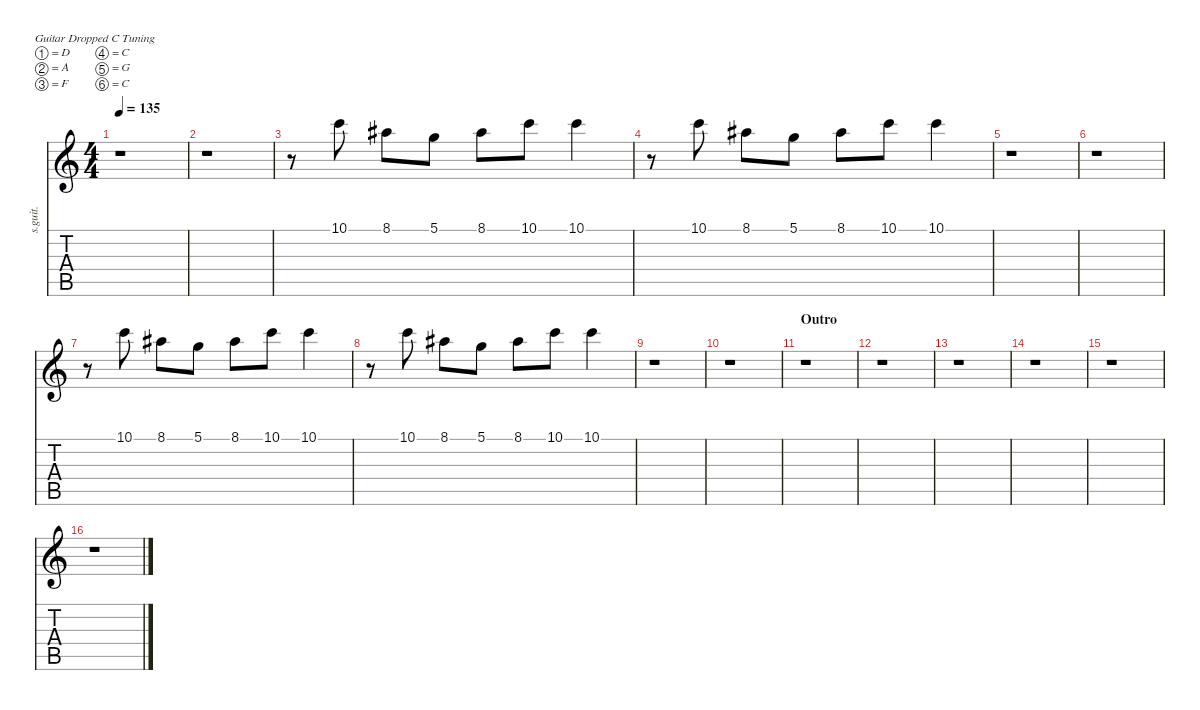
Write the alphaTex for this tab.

\defaultSystemsLayout 4
\hideDynamics
\bracketExtendMode nobrackets
\track ("Jen Ledger (Backing Vocals)" "s.guit.") {instrument sopranosax}
\staff {score tabs}
\tuning (D4 A3 F3 C3 G2 C2)
\displaytranspose 12
\ts (4 4)
\tempo 135
\clef g2
\ks c
r.1{dy f} |
r.1 |
r.8 10.1.8{lyrics (0 "") lyrics (1 "") lyrics (2 "") lyrics (3 "") lyrics (4 "")} 8.1{acc #}.8{lyrics (0 "") lyrics (1 "") lyrics (2 "") lyrics (3 "") lyrics (4 "")} 5.1.8{lyrics (0 "") lyrics (1 "") lyrics (2 "") lyrics (3 "") lyrics (4 "")} 8.1{acc #}.8{lyrics (0 "") lyrics (1 "") lyrics (2 "") lyrics (3 "") lyrics (4 "")} 10.1.8{lyrics (0 "") lyrics (1 "") lyrics (2 "") lyrics (3 "") lyrics (4 "")} 10.1.4{lyrics (0 "") lyrics (1 "") lyrics (2 "") lyrics (3 "") lyrics (4 "")} |
r.8 10.1.8{lyrics (0 "") lyrics (1 "") lyrics (2 "") lyrics (3 "") lyrics (4 "")} 8.1{acc #}.8{lyrics (0 "") lyrics (1 "") lyrics (2 "") lyrics (3 "") lyrics (4 "")} 5.1.8{lyrics (0 "") lyrics (1 "") lyrics (2 "") lyrics (3 "") lyrics (4 "")} 8.1{acc #}.8{lyrics (0 "") lyrics (1 "") lyrics (2 "") lyrics (3 "") lyrics (4 "")} 10.1.8{lyrics (0 "") lyrics (1 "") lyrics (2 "") lyrics (3 "") lyrics (4 "")} 10.1.4{lyrics (0 "") lyrics (1 "") lyrics (2 "") lyrics (3 "") lyrics (4 "")} |
r.1 |
r.1 |
r.8 10.1.8{lyrics (0 "") lyrics (1 "") lyrics (2 "") lyrics (3 "") lyrics (4 "")} 8.1{acc #}.8{lyrics (0 "") lyrics (1 "") lyrics (2 "") lyrics (3 "") lyrics (4 "")} 5.1.8{lyrics (0 "") lyrics (1 "") lyrics (2 "") lyrics (3 "") lyrics (4 "")} 8.1{acc #}.8{lyrics (0 "") lyrics (1 "") lyrics (2 "") lyrics (3 "") lyrics (4 "")} 10.1.8{lyrics (0 "") lyrics (1 "") lyrics (2 "") lyrics (3 "") lyrics (4 "")} 10.1.4{lyrics (0 "") lyrics (1 "") lyrics (2 "") lyrics (3 "") lyrics (4 "")} |
r.8 10.1.8{lyrics (0 "") lyrics (1 "") lyrics (2 "") lyrics (3 "") lyrics (4 "")} 8.1{acc #}.8{lyrics (0 "") lyrics (1 "") lyrics (2 "") lyrics (3 "") lyrics (4 "")} 5.1.8{lyrics (0 "") lyrics (1 "") lyrics (2 "") lyrics (3 "") lyrics (4 "")} 8.1{acc #}.8{lyrics (0 "") lyrics (1 "") lyrics (2 "") lyrics (3 "") lyrics (4 "")} 10.1.8{lyrics (0 "") lyrics (1 "") lyrics (2 "") lyrics (3 "") lyrics (4 "")} 10.1.4{lyrics (0 "") lyrics (1 "") lyrics (2 "") lyrics (3 "") lyrics (4 "")} |
r.1 |
r.1 |
\section ("" "Outro")
r.1 |
r.1 |
r.1 |
r.1 |
r.1 |
r.1
